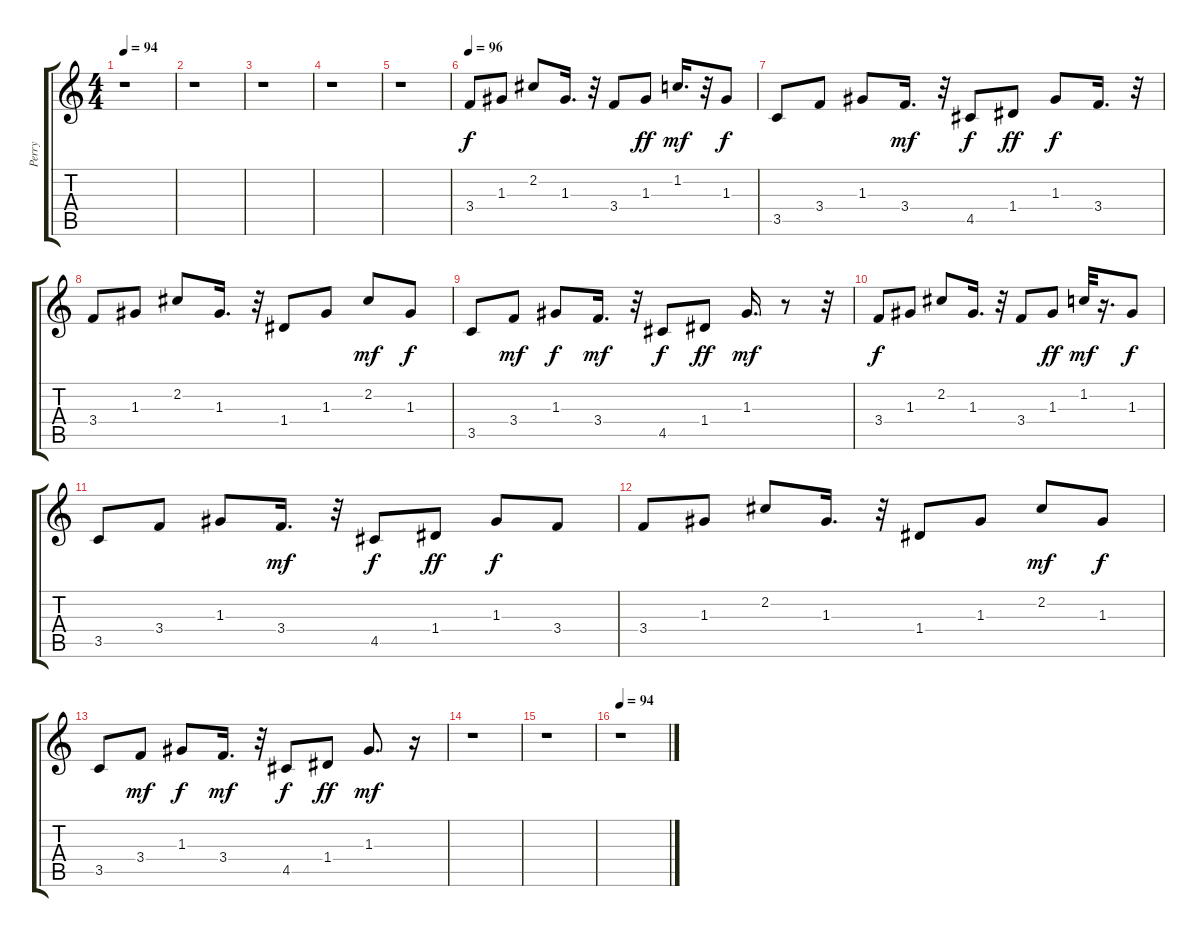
\track ("Perry" "Perry") {instrument distortionguitar}
\staff {score tabs}
\tuning (E4 B3 G3 D3 A2 E2) {hide}
\ts (4 4)
\tempo 94
\clef g2
\ks c
r.1{dy f} |
r.1 |
r.1 |
r.1 |
r.1 |
\tempo 96
3.4.8 1.3.8 2.2.8 1.3.16{d} r.32 3.4.8 1.3.8{dy ff} 1.2.16{d dy mf} r.32 1.3.8{dy f} |
3.5.8 3.4.8 1.3.8 3.4.16{d dy mf} r.32 4.5.8{dy f} 1.4.8{dy ff} 1.3.8{dy f} 3.4.16{d} r.32 |
3.4.8 1.3.8 2.2.8 1.3.16{d} r.32 1.4.8 1.3.8 2.2.8{dy mf} 1.3.8{dy f} |
3.5.8 3.4.8{dy mf} 1.3.8{dy f} 3.4.16{d dy mf} r.32 4.5.8{dy f} 1.4.8{dy ff} 1.3.16{d dy mf} r.8 r.32 |
3.4.8{dy f} 1.3.8 2.2.8 1.3.16{d} r.32 3.4.8 1.3.8{dy ff} 1.2.32{dy mf} r.16{d} 1.3.8{dy f} |
3.5.8 3.4.8 1.3.8 3.4.16{d dy mf} r.32 4.5.8{dy f} 1.4.8{dy ff} 1.3.8{dy f} 3.4.8 |
3.4.8 1.3.8 2.2.8 1.3.16{d} r.32 1.4.8 1.3.8 2.2.8{dy mf} 1.3.8{dy f} |
3.5.8 3.4.8{dy mf} 1.3.8{dy f} 3.4.16{d dy mf} r.32 4.5.8{dy f} 1.4.8{dy ff} 1.3.8{d dy mf} r.16 |
r.1 |
r.1 |
\tempo 94
r.1
